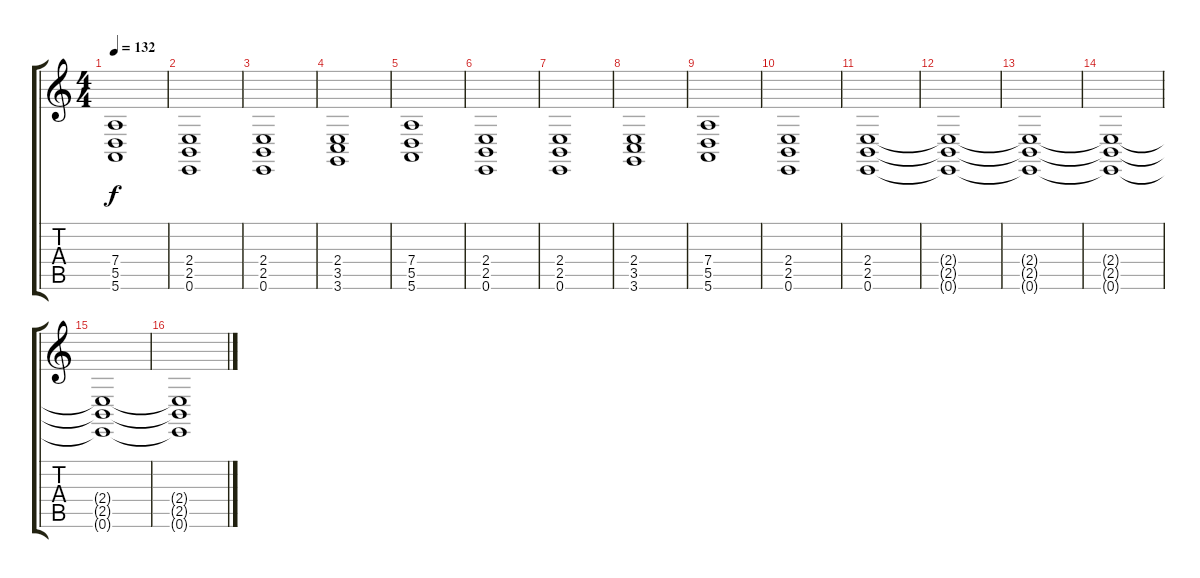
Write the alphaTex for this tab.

\track "" {instrument pad7halo}
\staff {score tabs}
\tuning (E4 B3 G3 D3 A2 E2) {hide}
\ts (4 4)
\tempo 132
\clef g2
\ks c
(7.4 5.5 5.6).1{dy f} |
(2.4 2.5 0.6).1 |
(2.4 2.5 0.6).1 |
(2.4 3.5 3.6).1 |
(7.4 5.5 5.6).1 |
(2.4 2.5 0.6).1 |
(2.4 2.5 0.6).1 |
(2.4 3.5 3.6).1 |
(7.4 5.5 5.6).1 |
(2.4 2.5 0.6).1 |
(2.4 2.5 0.6).1 |
(2.4{t} 2.5{t} 0.6{t}).1 |
(2.4{t} 2.5{t} 0.6{t}).1 |
(2.4{t} 2.5{t} 0.6{t}).1 |
(2.4{t} 2.5{t} 0.6{t}).1 |
(2.4{t} 2.5{t} 0.6{t}).1
